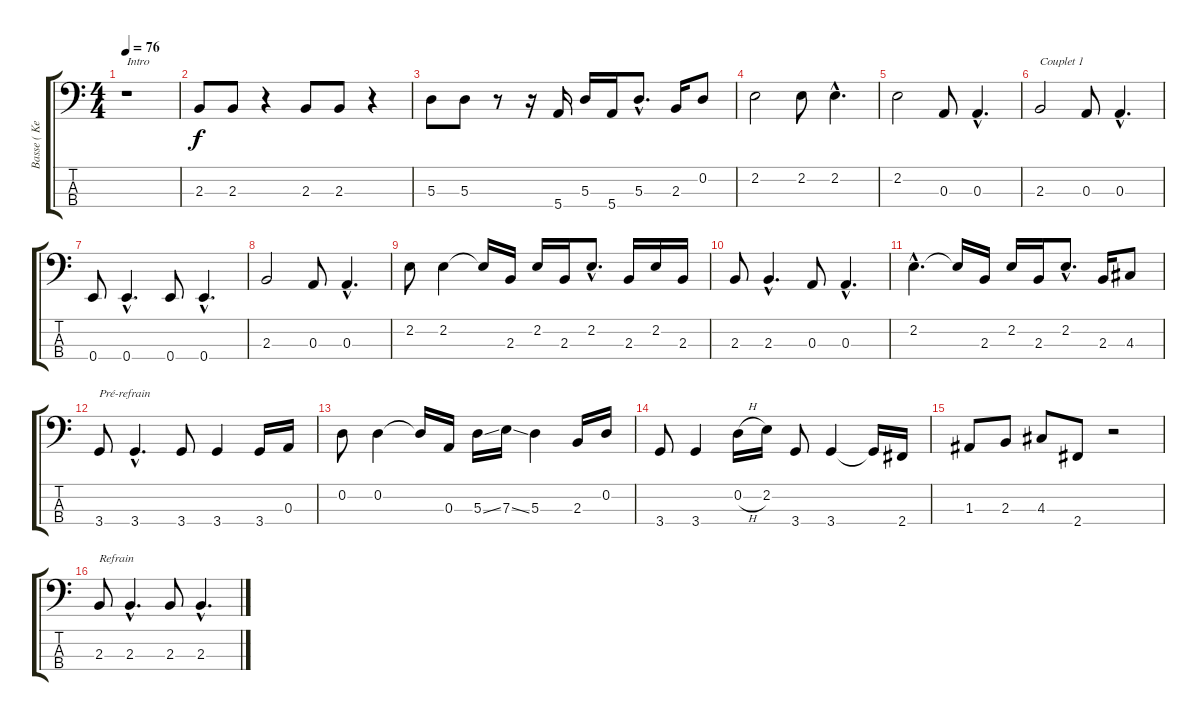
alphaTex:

\track ("Basse ( Keith Duffy )" "Basse ( Ke") {instrument acousticbass}
\staff {score tabs}
\tuning (G2 D2 A1 E1) {hide}
\ts (4 4)
\tempo 76
\clef f4
\ks c
r.1{txt "Intro" dy f instrument acousticbass} |
2.3.8 2.3.8 r.4 2.3.8 2.3.8 r.4 |
5.3.8 5.3.8 r.8 r.16 5.4.16 5.3.16 5.4.16 5.3{hac}.8{d} 2.3.16 0.2.8 |
2.2.2 2.2.8 2.2{hac}.4{d} |
2.2.2 0.3.8 0.3{hac}.4{d} |
2.3.2{txt "Couplet 1"} 0.3.8 0.3{hac}.4{d} |
0.4.8 0.4{hac}.4{d} 0.4.8 0.4{hac}.4{d} |
2.3.2 0.3.8 0.3{hac}.4{d} |
2.2.8 2.2.4 2.2{t}.16 2.3.16 2.2.16 2.3.16 2.2{hac}.8{d} 2.3.16 2.2.16 2.3.16 |
2.3.8 2.3{hac}.4{d} 0.3.8 0.3{hac}.4{d} |
2.2{hac}.4{d} 2.2{t}.16 2.3.16 2.2.16 2.3.16 2.2{hac}.8{d} 2.3.16 4.3.8 |
3.4.8{txt "Pré-refrain"} 3.4{hac}.4{d} 3.4.8 3.4.4 3.4.16 0.3.16 |
0.2.8 0.2.4 0.2{t}.16 0.3.16 5.3{ss}.16 7.3{ss}.16 5.3.4 2.3.16 0.2.16 |
3.4.8 3.4.4 0.2{h}.16 2.2.16 3.4.8 3.4.4 3.4{t}.16 2.4.16 |
1.3.8 2.3.8 4.3.8 2.4.8 r.2 |
2.3.8{txt "Refrain"} 2.3{hac}.4{d} 2.3.8 2.3{hac}.4{d}
